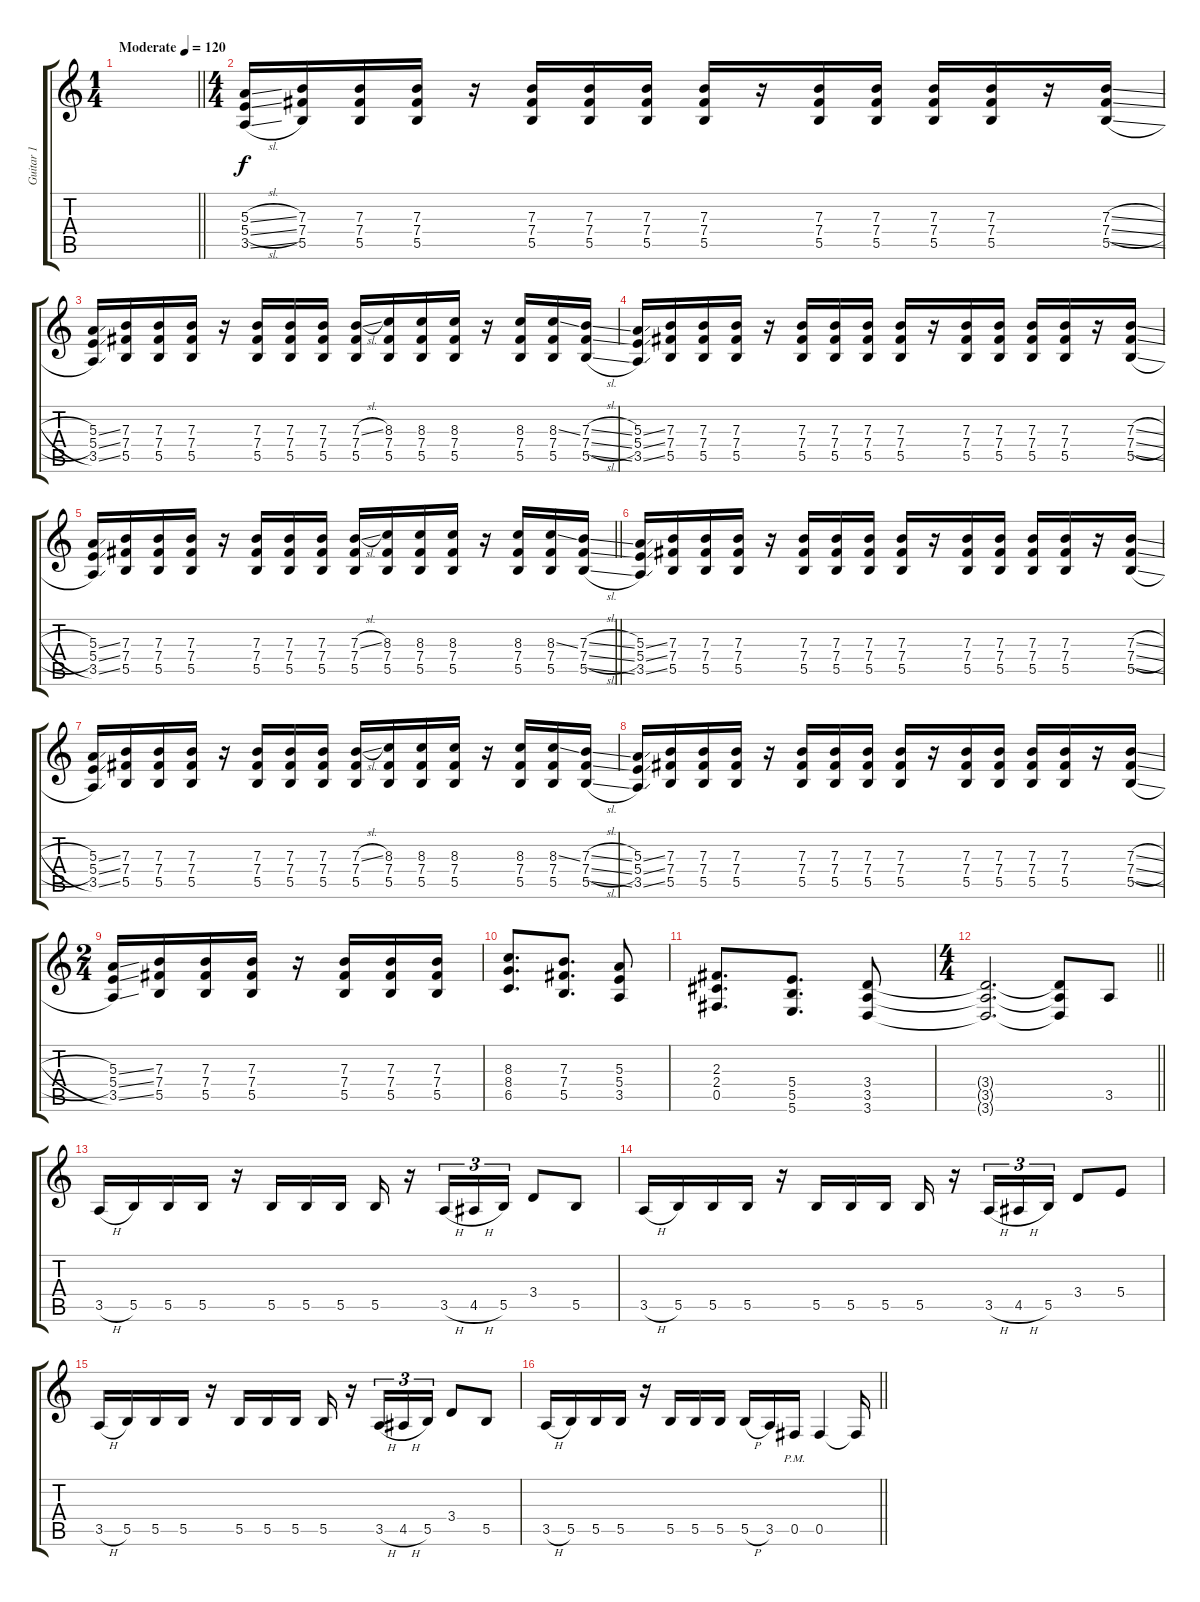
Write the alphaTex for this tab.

\track ("Guitar 1" "Guitar 1") {instrument distortionguitar}
\staff {score tabs}
\tuning (Db4 Ab3 E3 B2 Gb2 B1) {hide}
\ts (1 4)
\tempo (120 "Moderate")
\clef g2
\barLineRight lightlight
\ks c
|
\ts (4 4)
(5.3{sl} 5.4{sl} 3.5{sl}).16 (7.3 7.4 5.5).16 (7.3 7.4 5.5).16 (7.3 7.4 5.5).16 r.16 (7.3 7.4 5.5).16 (7.3 7.4 5.5).16 (7.3 7.4 5.5).16 (7.3 7.4 5.5).16 r.16 (7.3 7.4 5.5).16 (7.3 7.4 5.5).16 (7.3 7.4 5.5).16 (7.3 7.4 5.5).16 r.16 (7.3{sl} 7.4{sl} 5.5{sl}).16 |
(5.3{ss} 5.4{ss} 3.5{ss}).16 (7.3 7.4 5.5).16 (7.3 7.4 5.5).16 (7.3 7.4 5.5).16 r.16 (7.3 7.4 5.5).16 (7.3 7.4 5.5).16 (7.3 7.4 5.5).16 (7.3{sl} 7.4 5.5).16 (8.3 7.4 5.5).16 (8.3 7.4 5.5).16 (8.3 7.4 5.5).16 r.16 (8.3 7.4 5.5).16 (8.3{ss} 7.4 5.5).16 (7.3{sl} 7.4{sl} 5.5{sl}).16 |
(5.3{ss} 5.4{ss} 3.5{ss}).16 (7.3 7.4 5.5).16 (7.3 7.4 5.5).16 (7.3 7.4 5.5).16 r.16 (7.3 7.4 5.5).16 (7.3 7.4 5.5).16 (7.3 7.4 5.5).16 (7.3 7.4 5.5).16 r.16 (7.3 7.4 5.5).16 (7.3 7.4 5.5).16 (7.3 7.4 5.5).16 (7.3 7.4 5.5).16 r.16 (7.3{sl} 7.4{sl} 5.5{sl}).16 |
\barLineRight lightlight
(5.3{ss} 5.4{ss} 3.5{ss}).16 (7.3 7.4 5.5).16 (7.3 7.4 5.5).16 (7.3 7.4 5.5).16 r.16 (7.3 7.4 5.5).16 (7.3 7.4 5.5).16 (7.3 7.4 5.5).16 (7.3{sl} 7.4 5.5).16 (8.3 7.4 5.5).16 (8.3 7.4 5.5).16 (8.3 7.4 5.5).16 r.16 (8.3 7.4 5.5).16 (8.3{ss} 7.4 5.5).16 (7.3{sl} 7.4{sl} 5.5{sl}).16 |
(5.3{ss} 5.4{ss} 3.5{ss}).16 (7.3 7.4 5.5).16 (7.3 7.4 5.5).16 (7.3 7.4 5.5).16 r.16 (7.3 7.4 5.5).16 (7.3 7.4 5.5).16 (7.3 7.4 5.5).16 (7.3 7.4 5.5).16 r.16 (7.3 7.4 5.5).16 (7.3 7.4 5.5).16 (7.3 7.4 5.5).16 (7.3 7.4 5.5).16 r.16 (7.3{sl} 7.4{sl} 5.5{sl}).16 |
(5.3{ss} 5.4{ss} 3.5{ss}).16 (7.3 7.4 5.5).16 (7.3 7.4 5.5).16 (7.3 7.4 5.5).16 r.16 (7.3 7.4 5.5).16 (7.3 7.4 5.5).16 (7.3 7.4 5.5).16 (7.3{sl} 7.4 5.5).16 (8.3 7.4 5.5).16 (8.3 7.4 5.5).16 (8.3 7.4 5.5).16 r.16 (8.3 7.4 5.5).16 (8.3{ss} 7.4 5.5).16 (7.3{sl} 7.4{sl} 5.5{sl}).16 |
(5.3{ss} 5.4{ss} 3.5{ss}).16 (7.3 7.4 5.5).16 (7.3 7.4 5.5).16 (7.3 7.4 5.5).16 r.16 (7.3 7.4 5.5).16 (7.3 7.4 5.5).16 (7.3 7.4 5.5).16 (7.3 7.4 5.5).16 r.16 (7.3 7.4 5.5).16 (7.3 7.4 5.5).16 (7.3 7.4 5.5).16 (7.3 7.4 5.5).16 r.16 (7.3{sl} 7.4{sl} 5.5{sl}).16 |
\ts (2 4)
(5.3{ss} 5.4{ss} 3.5{ss}).16 (7.3 7.4 5.5).16 (7.3 7.4 5.5).16 (7.3 7.4 5.5).16 r.16 (7.3 7.4 5.5).16 (7.3 7.4 5.5).16 (7.3 7.4 5.5).16 |
(8.3 8.4 6.5).8{d} (7.3 7.4 5.5).8{d} (5.3 5.4 3.5).8 |
(2.3 2.4 0.5).8{d} (5.4 5.5 5.6).8{d} (3.4 3.5 3.6).8 |
\ts (4 4)
\barLineRight lightlight
(3.4{t} 3.5{t} 3.6{t}).2{d} (3.4{t} 3.5{t} 3.6{t}).8 3.5.8 |
\section ("" "")
3.5{h}.16 5.5.16 5.5.16 5.5.16 r.16 5.5.16 5.5.16 5.5.16 5.5.16 r.16 3.5{h}.16{tu (3 2)} 4.5{h}.16{tu (3 2)} 5.5.16{tu (3 2)} 3.4.8 5.5.8 |
3.5{h}.16 5.5.16 5.5.16 5.5.16 r.16 5.5.16 5.5.16 5.5.16 5.5.16 r.16 3.5{h}.16{tu (3 2)} 4.5{h}.16{tu (3 2)} 5.5.16{tu (3 2)} 3.4.8 5.4.8 |
3.5{h}.16 5.5.16 5.5.16 5.5.16 r.16 5.5.16 5.5.16 5.5.16 5.5.16 r.16 3.5{h}.16{tu (3 2)} 4.5{h}.16{tu (3 2)} 5.5.16{tu (3 2)} 3.4.8 5.5.8 |
\barLineRight lightlight
3.5{h}.16 5.5.16 5.5.16 5.5.16 r.16 5.5.16 5.5.16 5.5.16 5.5{h}.16 3.5.16 0.5{pm}.16 0.5.4 0.5{t}.16
